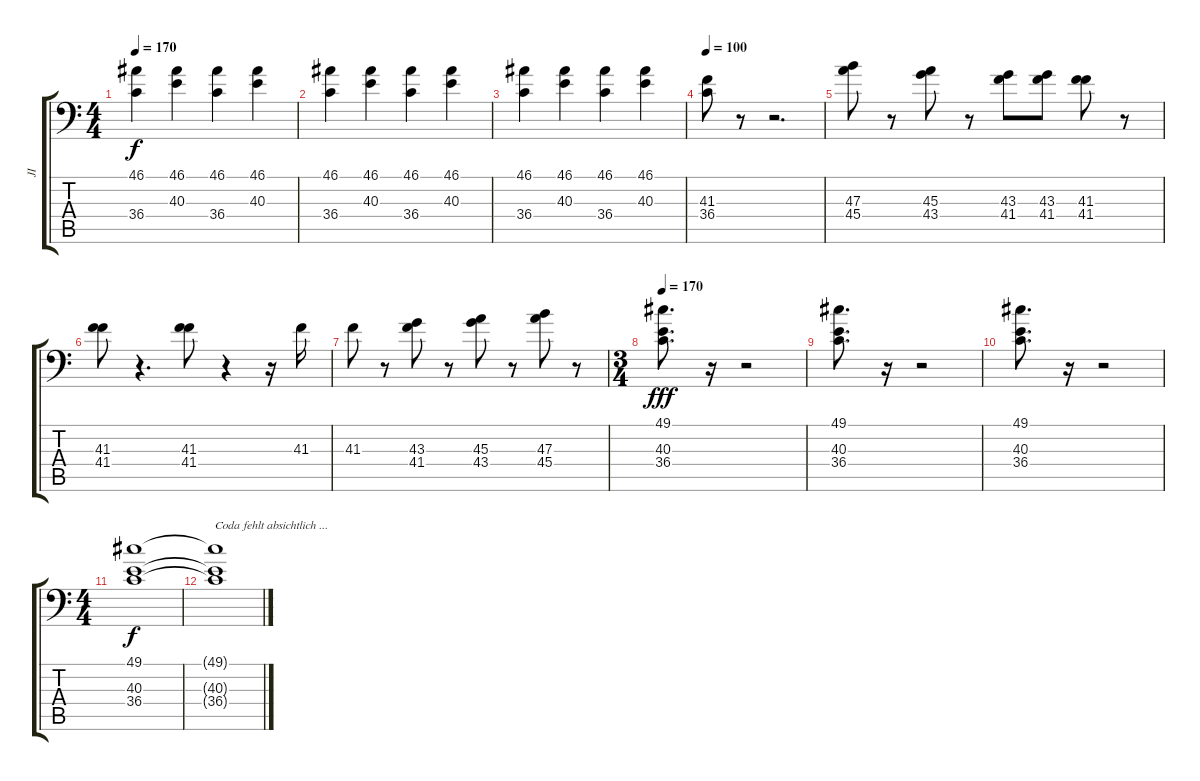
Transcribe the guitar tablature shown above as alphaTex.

\track ("JI" "JI") {instrument acousticgrandpiano}
\staff {score tabs}
\tuning (C-1 C-1 C-1 C-1 C-1 C-1) {hide}
\ts (4 4)
\tempo 170
\clef f4
\ks c
(46.1 36.4).4{dy f} (46.1 40.3).4 (46.1 36.4).4 (46.1 40.3).4 |
(46.1 36.4).4 (46.1 40.3).4 (46.1 36.4).4 (46.1 40.3).4 |
(46.1 36.4).4 (46.1 40.3).4 (46.1 36.4).4 (46.1 40.3).4 |
\tempo 100
(41.3 36.4).8 r.8 r.2{d} |
(47.3 45.4).8 r.8 (45.3 43.4).8 r.8 (43.3 41.4).8 (43.3 41.4).8 (41.3 41.4).8 r.8 |
(41.3 41.4).8 r.4{d} (41.3 41.4).8 r.4 r.16 41.3.16 |
41.3.8 r.8 (43.3 41.4).8 r.8 (45.3 43.4).8 r.8 (47.3 45.4).8 r.8 |
\ts (3 4)
\tempo 170
(49.1 40.3 36.4).8{d dy fff} r.16 r.2 |
(49.1 40.3 36.4).8{d} r.16 r.2 |
(49.1 40.3 36.4).8{d} r.16 r.2 |
\ts (4 4)
(49.1 40.3 36.4).1{dy f} |
(49.1{t} 40.3{t} 36.4{t}).1{txt "Coda fehlt absichtlich ..."}
